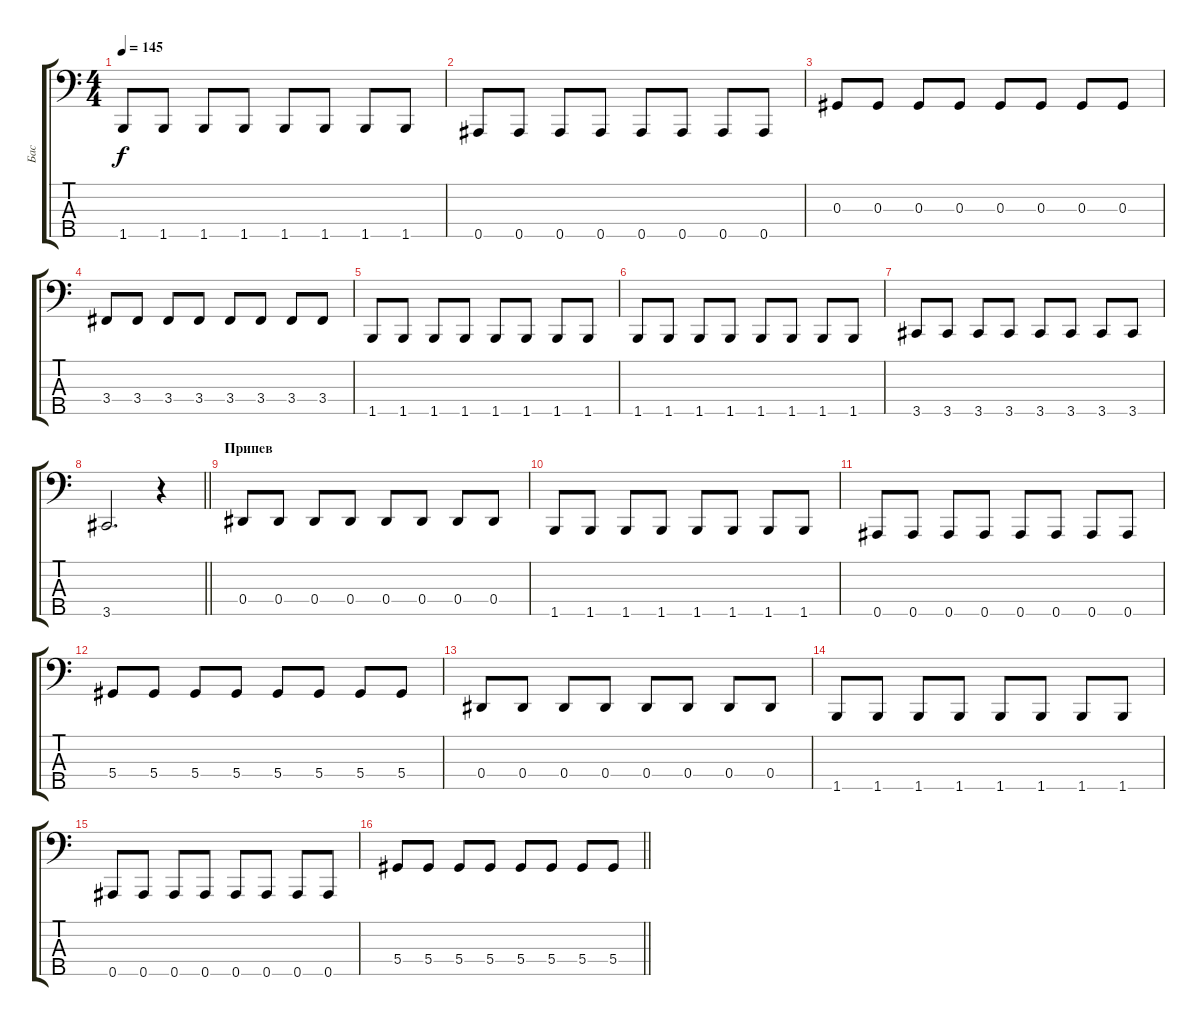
\track ("Бас" "Бас") {instrument electricbasspick}
\staff {score tabs}
\tuning (Gb2 Db2 Ab1 Eb1 Bb0) {hide}
\ts (4 4)
\tempo 145
\clef f4
\ks c
1.5.8{dy f} 1.5.8 1.5.8 1.5.8 1.5.8 1.5.8 1.5.8 1.5.8 |
0.5.8 0.5.8 0.5.8 0.5.8 0.5.8 0.5.8 0.5.8 0.5.8 |
0.3.8 0.3.8 0.3.8 0.3.8 0.3.8 0.3.8 0.3.8 0.3.8 |
3.4.8 3.4.8 3.4.8 3.4.8 3.4.8 3.4.8 3.4.8 3.4.8 |
1.5.8 1.5.8 1.5.8 1.5.8 1.5.8 1.5.8 1.5.8 1.5.8 |
1.5.8 1.5.8 1.5.8 1.5.8 1.5.8 1.5.8 1.5.8 1.5.8 |
3.5.8 3.5.8 3.5.8 3.5.8 3.5.8 3.5.8 3.5.8 3.5.8 |
\barLineRight lightlight
3.5.2{d} r.4 |
\section ("" "Припев")
0.4.8 0.4.8 0.4.8 0.4.8 0.4.8 0.4.8 0.4.8 0.4.8 |
1.5.8 1.5.8 1.5.8 1.5.8 1.5.8 1.5.8 1.5.8 1.5.8 |
0.5.8 0.5.8 0.5.8 0.5.8 0.5.8 0.5.8 0.5.8 0.5.8 |
5.4.8 5.4.8 5.4.8 5.4.8 5.4.8 5.4.8 5.4.8 5.4.8 |
0.4.8 0.4.8 0.4.8 0.4.8 0.4.8 0.4.8 0.4.8 0.4.8 |
1.5.8 1.5.8 1.5.8 1.5.8 1.5.8 1.5.8 1.5.8 1.5.8 |
0.5.8 0.5.8 0.5.8 0.5.8 0.5.8 0.5.8 0.5.8 0.5.8 |
\barLineRight lightlight
5.4.8 5.4.8 5.4.8 5.4.8 5.4.8 5.4.8 5.4.8 5.4.8
